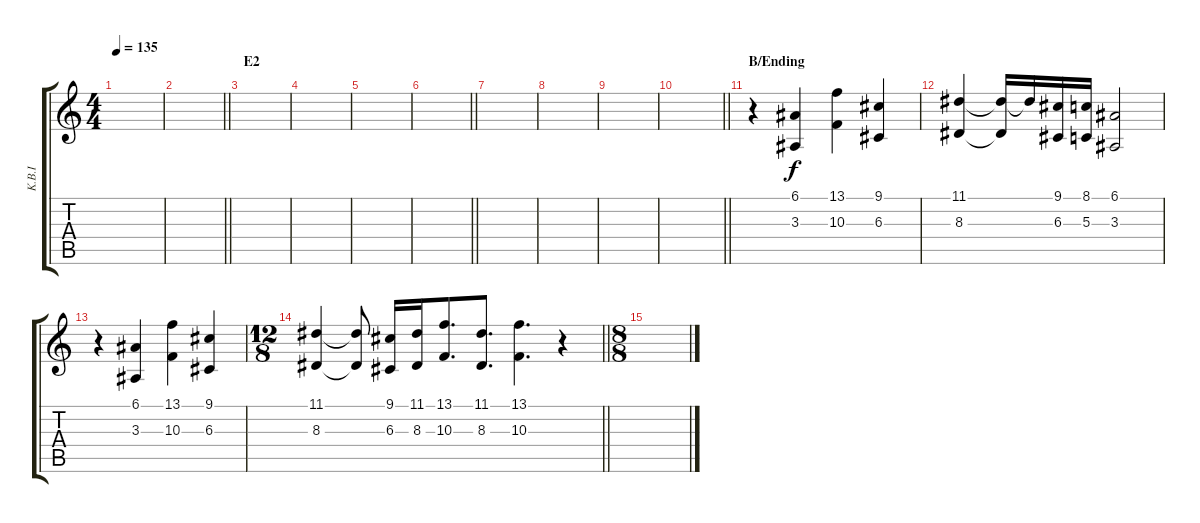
\track ("K.B.I" "K.B.I") {instrument koto}
\staff {score tabs}
\tuning (E4 B3 G3 D3 A2 E2) {hide}
\ts (4 4)
\tempo 135
\clef g2
\ks c
|
\barLineRight lightlight
|
\section ("" "E2")
|
|
|
\barLineRight lightlight
|
|
|
|
\barLineRight lightlight
|
\section ("" "B/Ending")
r.4 (6.1 3.3).4 (13.1 10.3).4 (9.1 6.3).4 |
(11.1 8.3).4 (11.1{t} 8.3{t}).16 11.1{t}.16 (9.1 6.3).16 (8.1 5.3).16 (6.1 3.3).2 |
r.4 (6.1 3.3).4 (13.1 10.3).4 (9.1 6.3).4 |
\ts (12 8)
\barLineRight lightlight
(11.1 8.3).4 (11.1{t} 8.3{t}).8 (9.1 6.3).16 (11.1 8.3).16 (13.1 10.3).8{d} (11.1 8.3).8{d} (13.1 10.3).4{d} r.4 |
\ts (8 8)
